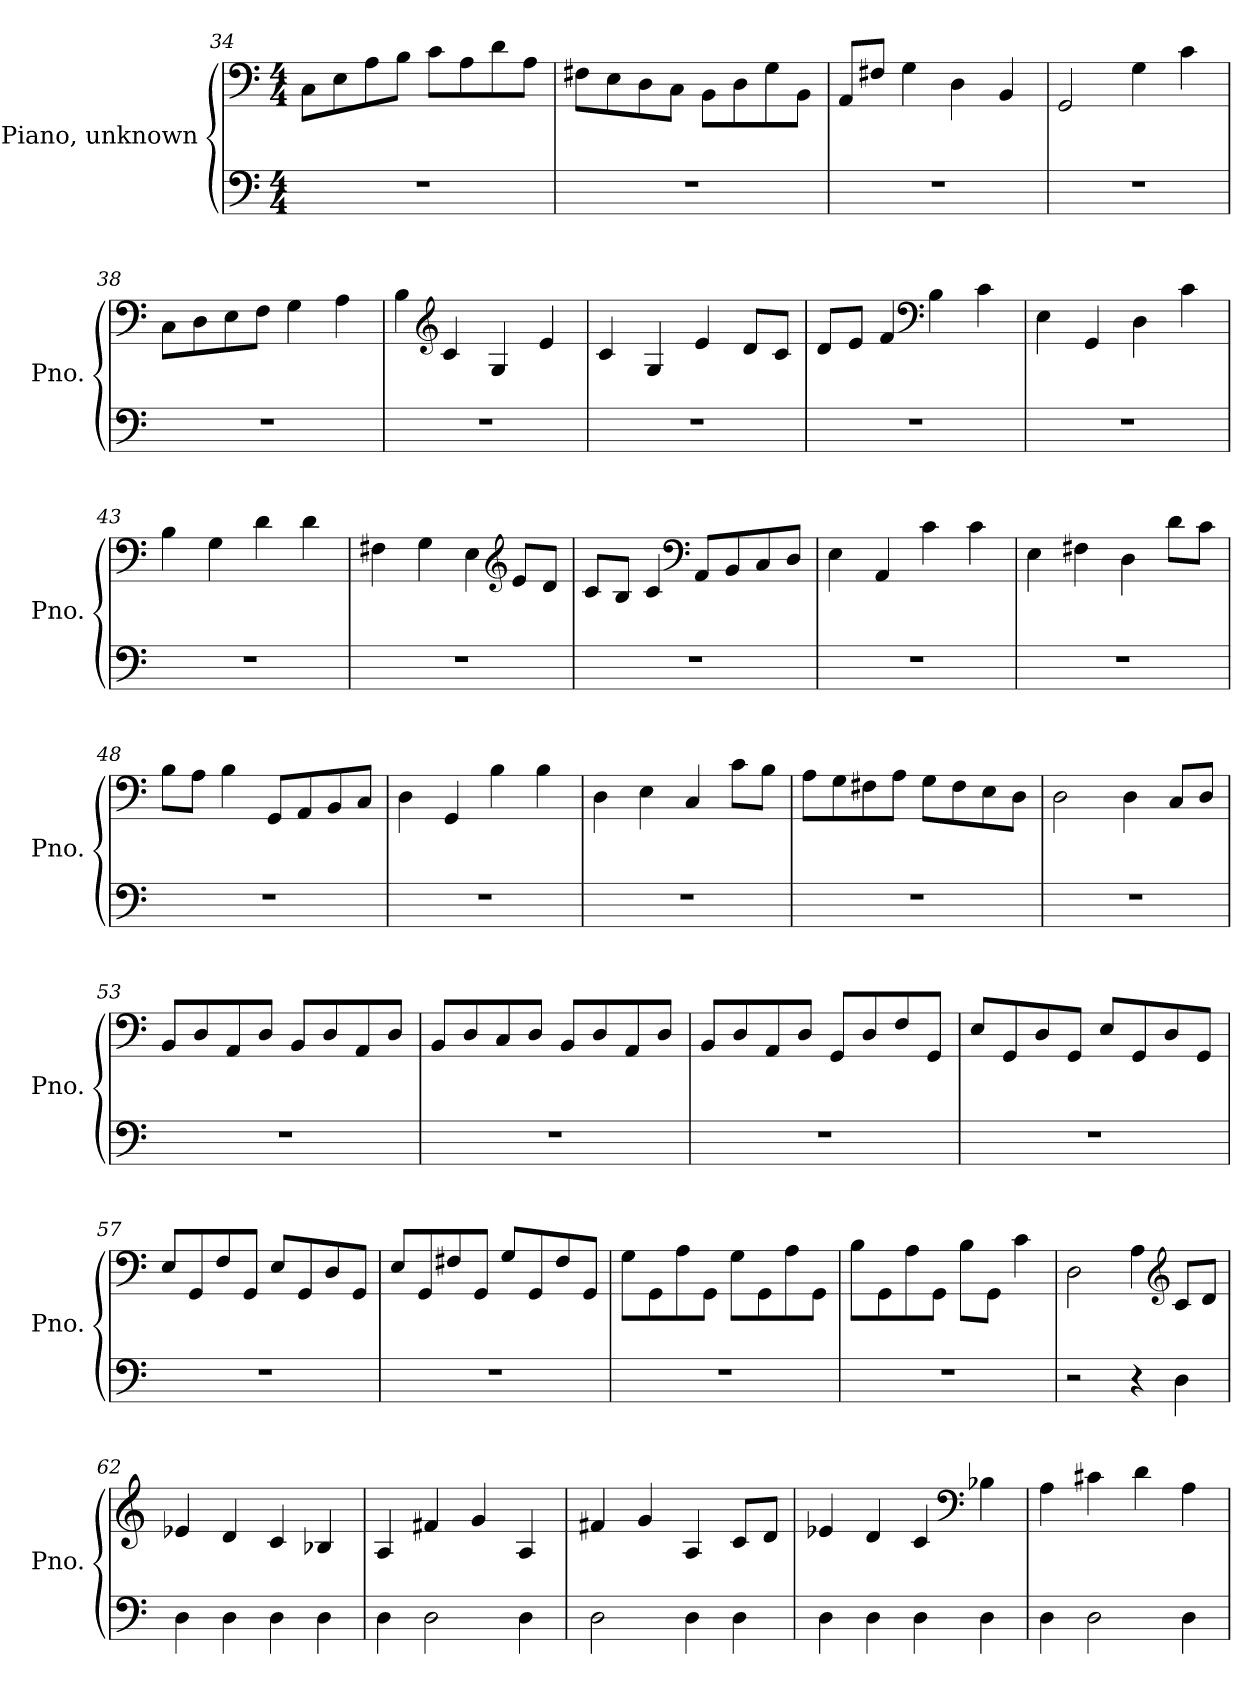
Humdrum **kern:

**kern	**kern
*part1	*part1
*staff2	*staff1
*I"Piano, unknown	*
*I'Pno.	*
*clefF4	*clefF4
*k[]	*k[]
*M4/4	*M4/4
=34	=34
1r	8C\L
.	8E\
.	8A\
.	8B\J
.	8c\L
.	8A\
.	8d\
.	8A\J
=35	=35
1r	8F#X\L
.	8E\
.	8D\
.	8C\J
.	8BB\L
.	8D\
.	8G\
.	8BB\J
=36	=36
1r	8AA/L
.	8F#X/J
.	4G\
.	4D\
.	4BB/
=37	=37
1r	2GG/
.	4G\
.	4c\
!!LO:PB:g=z
=38	=38
1r	8C\L
.	8D\
.	8E\
.	8F\J
.	4G\
.	4A\
=39	=39
1r	4B\
*	*clefG2
.	4c/
.	4G/
.	4e/
=40	=40
1r	4c/
.	4G/
.	4e/
.	8d/L
.	8c/J
=41	=41
1r	8d/L
.	8e/J
.	4f/
*	*clefF4
.	4B\
.	4c\
=42	=42
1r	4E\
.	4GG/
.	4D\
.	4c\
=43	=43
1r	4B\
.	4G\
.	4d\
.	4d\
=44	=44
1r	4F#X\
.	4G\
.	4E\
*	*clefG2
.	8e/L
.	8d/J
!!LO:LB:g=z
=45	=45
1r	8c/L
.	8B/J
.	4c/
*	*clefF4
.	8AA/L
.	8BB/
.	8C/
.	8D/J
=46	=46
1r	4E\
.	4AA/
.	4c\
.	4c\
=47	=47
1r	4E\
.	4F#X\
.	4D\
.	8d\L
.	8c\J
=48	=48
1r	8B\L
.	8A\J
.	4B\
.	8GG/L
.	8AA/
.	8BB/
.	8C/J
=49	=49
1r	4D\
.	4GG/
.	4B\
.	4B\
=50	=50
1r	4D\
.	4E\
.	4C/
.	8c\L
.	8B\J
!!LO:LB:g=z
=51	=51
1r	8A\L
.	8G\
.	8F#X\
.	8A\J
.	8G\L
.	8F#\
.	8E\
.	8D\J
=52	=52
1r	2D\
.	4D\
.	8C/L
.	8D/J
=53	=53
1r	8BB/L
.	8D/
.	8AA/
.	8D/J
.	8BB/L
.	8D/
.	8AA/
.	8D/J
=54	=54
1r	8BB/L
.	8D/
.	8C/
.	8D/J
.	8BB/L
.	8D/
.	8AA/
.	8D/J
=55	=55
1r	8BB/L
.	8D/
.	8AA/
.	8D/J
.	8GG/L
.	8D/
.	8F/
.	8GG/J
!!LO:LB:g=z
=56	=56
1r	8E/L
.	8GG/
.	8D/
.	8GG/J
.	8E/L
.	8GG/
.	8D/
.	8GG/J
=57	=57
1r	8E/L
.	8GG/
.	8F/
.	8GG/J
.	8E/L
.	8GG/
.	8D/
.	8GG/J
=58	=58
1r	8E/L
.	8GG/
.	8F#X/
.	8GG/J
.	8G/L
.	8GG/
.	8F#/
.	8GG/J
=59	=59
1r	8G\L
.	8GG\
.	8A\
.	8GG\J
.	8G\L
.	8GG\
.	8A\
.	8GG\J
=60	=60
1r	8B\L
.	8GG\
.	8A\
.	8GG\J
.	8B\L
.	8GG\J
.	4c\
!!LO:LB:g=z
=61	=61
2r	2D\
4r	4A\
*	*clefG2
4D\	8c/L
.	8d/J
=62	=62
4D\	4e-X/
4D\	4d/
4D\	4c/
4D\	4B-X/
=63	=63
4D\	4A/
2D\	4f#X/
.	4g/
4D\	4A/
=64	=64
2D\	4f#X/
.	4g/
4D\	4A/
4D\	8c/L
.	8d/J
=65	=65
4D\	4e-X/
4D\	4d/
4D\	4c/
*	*clefF4
4D\	4B-X\
=66	=66
4D\	4A\
2D\	4c#X\
.	4d\
4D\	4A\
=	=
*-	*-
